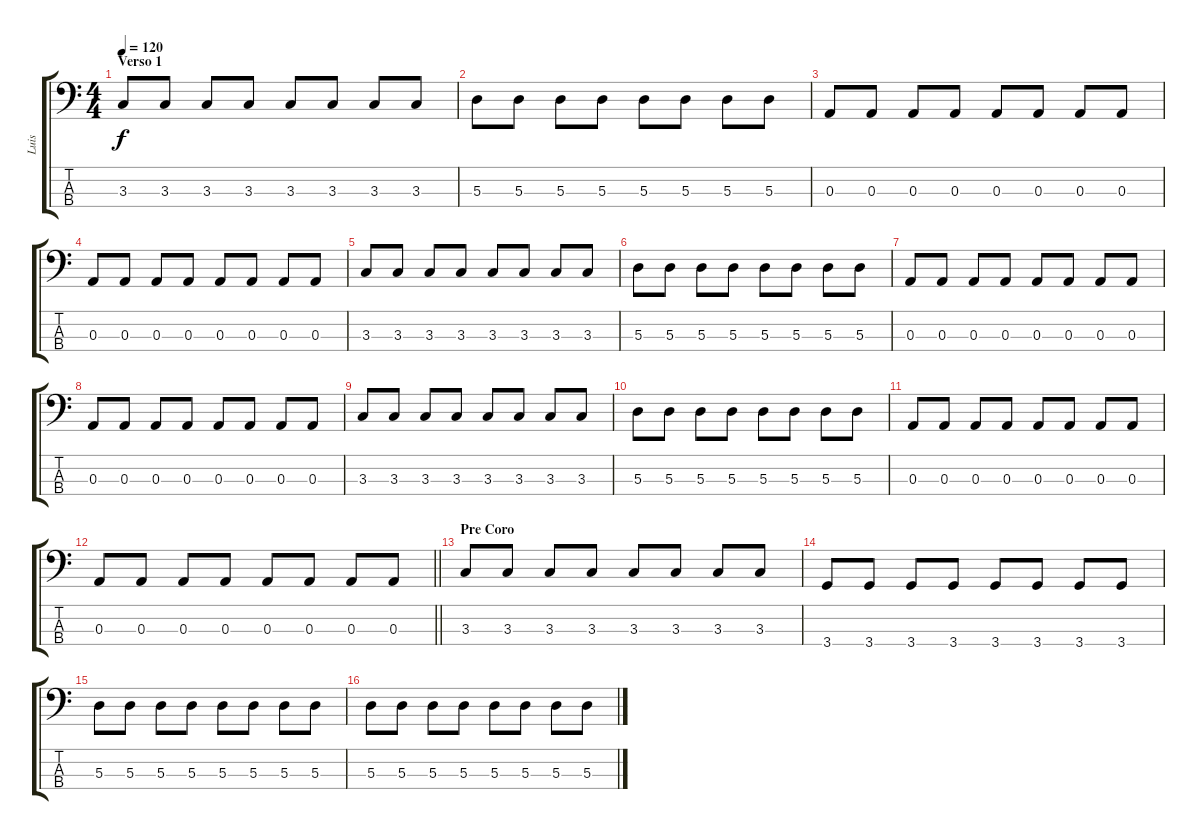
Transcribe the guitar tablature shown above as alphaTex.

\track ("Luis" "Luis") {instrument electricbassfinger}
\staff {score tabs}
\tuning (G2 D2 A1 E1) {hide}
\ts (4 4)
\section ("" "Verso 1")
\tempo 120
\clef f4
\ks c
3.3.8{dy f} 3.3.8 3.3.8 3.3.8 3.3.8 3.3.8 3.3.8 3.3.8 |
5.3.8 5.3.8 5.3.8 5.3.8 5.3.8 5.3.8 5.3.8 5.3.8 |
0.3.8 0.3.8 0.3.8 0.3.8 0.3.8 0.3.8 0.3.8 0.3.8 |
0.3.8 0.3.8 0.3.8 0.3.8 0.3.8 0.3.8 0.3.8 0.3.8 |
3.3.8 3.3.8 3.3.8 3.3.8 3.3.8 3.3.8 3.3.8 3.3.8 |
5.3.8 5.3.8 5.3.8 5.3.8 5.3.8 5.3.8 5.3.8 5.3.8 |
0.3.8 0.3.8 0.3.8 0.3.8 0.3.8 0.3.8 0.3.8 0.3.8 |
0.3.8 0.3.8 0.3.8 0.3.8 0.3.8 0.3.8 0.3.8 0.3.8 |
3.3.8 3.3.8 3.3.8 3.3.8 3.3.8 3.3.8 3.3.8 3.3.8 |
5.3.8 5.3.8 5.3.8 5.3.8 5.3.8 5.3.8 5.3.8 5.3.8 |
0.3.8 0.3.8 0.3.8 0.3.8 0.3.8 0.3.8 0.3.8 0.3.8 |
\barLineRight lightlight
0.3.8 0.3.8 0.3.8 0.3.8 0.3.8 0.3.8 0.3.8 0.3.8 |
\section ("" "Pre Coro")
3.3.8 3.3.8 3.3.8 3.3.8 3.3.8 3.3.8 3.3.8 3.3.8 |
3.4.8 3.4.8 3.4.8 3.4.8 3.4.8 3.4.8 3.4.8 3.4.8 |
5.3.8 5.3.8 5.3.8 5.3.8 5.3.8 5.3.8 5.3.8 5.3.8 |
5.3.8 5.3.8 5.3.8 5.3.8 5.3.8 5.3.8 5.3.8 5.3.8
